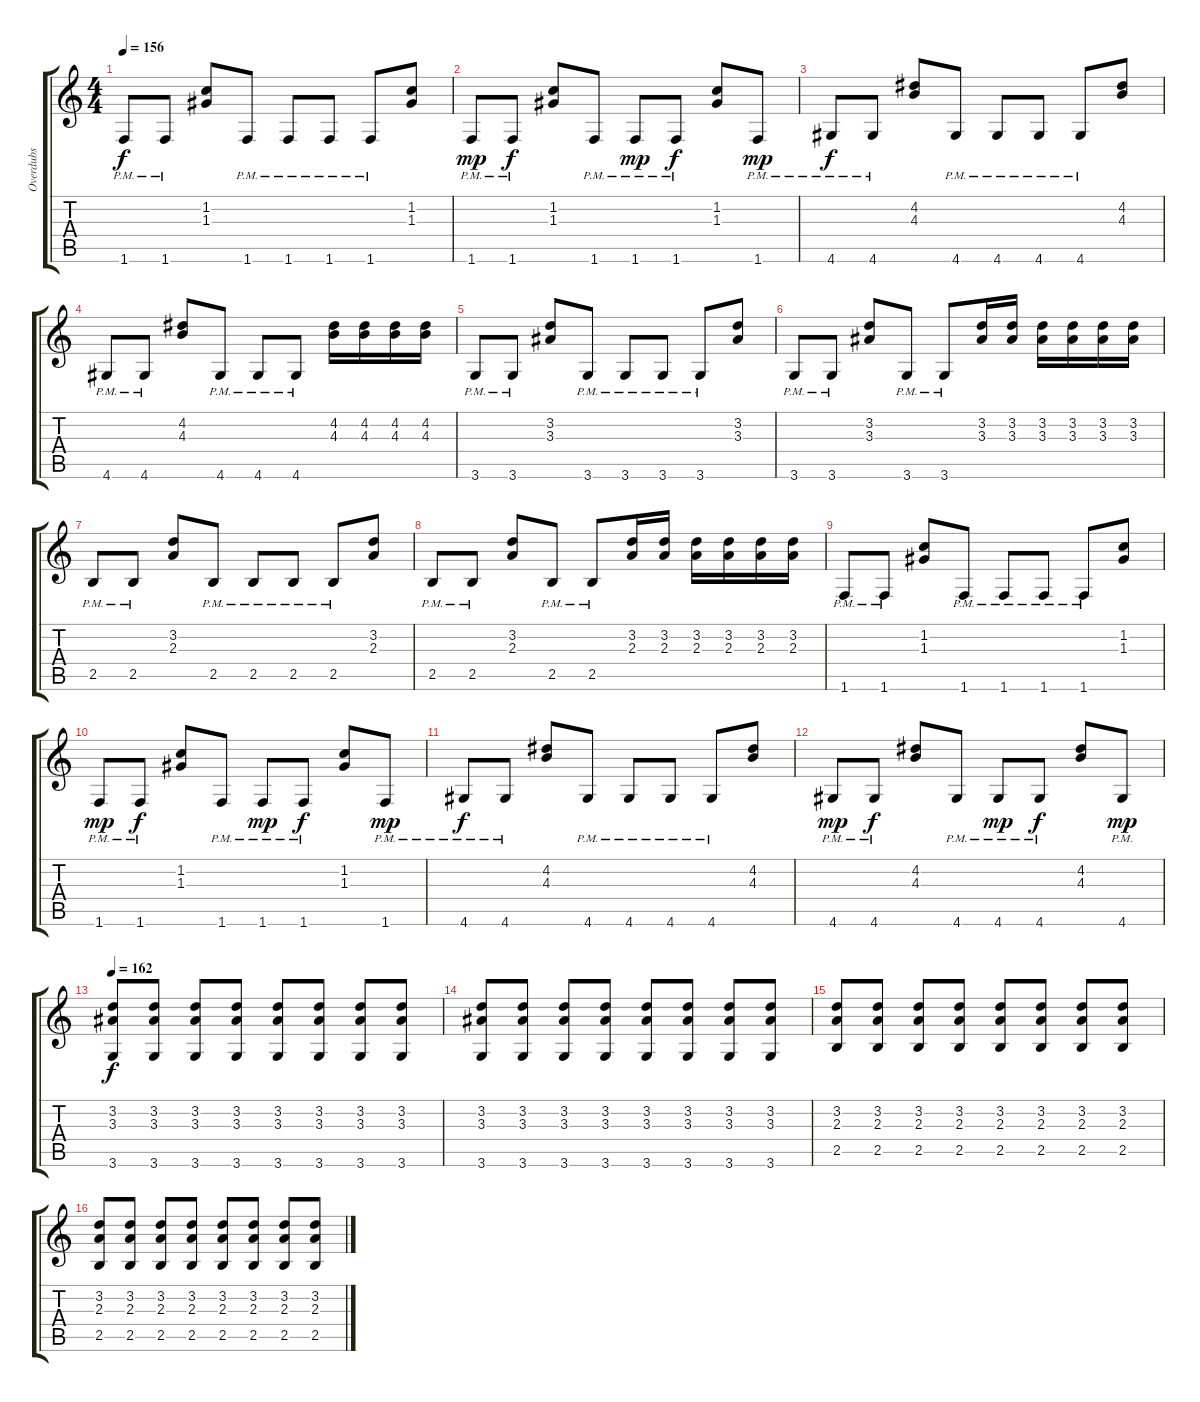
\track ("Overdubs" "Overdubs") {instrument overdrivenguitar}
\staff {score tabs}
\tuning (E4 B3 G3 D3 A2 E2) {hide}
\ts (4 4)
\tempo 156
\clef g2
\ks c
1.6{pm}.8{dy f} 1.6{pm}.8 (1.2 1.3).8 1.6{pm}.8 1.6{pm}.8 1.6{pm}.8 1.6{pm}.8 (1.2 1.3).8 |
1.6{pm}.8{dy mp} 1.6{pm}.8{dy f} (1.2 1.3).8 1.6{pm}.8 1.6{pm}.8{dy mp} 1.6{pm}.8{dy f} (1.2 1.3).8 1.6{pm}.8{dy mp} |
4.6{pm}.8{dy f} 4.6{pm}.8 (4.2 4.3).8 4.6{pm}.8 4.6{pm}.8 4.6{pm}.8 4.6{pm}.8 (4.2 4.3).8 |
4.6{pm}.8 4.6{pm}.8 (4.2 4.3).8 4.6{pm}.8 4.6{pm}.8 4.6{pm}.8 (4.2 4.3).16 (4.2 4.3).16 (4.2 4.3).16 (4.2 4.3).16 |
3.6{pm}.8 3.6{pm}.8 (3.2 3.3).8 3.6{pm}.8 3.6{pm}.8 3.6{pm}.8 3.6{pm}.8 (3.2 3.3).8 |
3.6{pm}.8 3.6{pm}.8 (3.2 3.3).8 3.6{pm}.8 3.6{pm}.8 (3.2 3.3).16 (3.2 3.3).16 (3.2 3.3).16 (3.2 3.3).16 (3.2 3.3).16 (3.2 3.3).16 |
2.5{pm}.8 2.5{pm}.8 (3.2 2.3).8 2.5{pm}.8 2.5{pm}.8 2.5{pm}.8 2.5{pm}.8 (3.2 2.3).8 |
2.5{pm}.8 2.5{pm}.8 (3.2 2.3).8 2.5{pm}.8 2.5{pm}.8 (3.2 2.3).16 (3.2 2.3).16 (3.2 2.3).16 (3.2 2.3).16 (3.2 2.3).16 (3.2 2.3).16 |
1.6{pm}.8 1.6{pm}.8 (1.2 1.3).8 1.6{pm}.8 1.6{pm}.8 1.6{pm}.8 1.6{pm}.8 (1.2 1.3).8 |
1.6{pm}.8{dy mp} 1.6{pm}.8{dy f} (1.2 1.3).8 1.6{pm}.8 1.6{pm}.8{dy mp} 1.6{pm}.8{dy f} (1.2 1.3).8 1.6{pm}.8{dy mp} |
4.6{pm}.8{dy f} 4.6{pm}.8 (4.2 4.3).8 4.6{pm}.8 4.6{pm}.8 4.6{pm}.8 4.6{pm}.8 (4.2 4.3).8 |
4.6{pm}.8{dy mp} 4.6{pm}.8{dy f} (4.2 4.3).8 4.6{pm}.8 4.6{pm}.8{dy mp} 4.6{pm}.8{dy f} (4.2 4.3).8 4.6{pm}.8{dy mp} |
\tempo 162
(3.2 3.3 3.6).8{dy f} (3.2 3.3 3.6).8 (3.2 3.3 3.6).8 (3.2 3.3 3.6).8 (3.2 3.3 3.6).8 (3.2 3.3 3.6).8 (3.2 3.3 3.6).8 (3.2 3.3 3.6).8 |
(3.2 3.3 3.6).8 (3.2 3.3 3.6).8 (3.2 3.3 3.6).8 (3.2 3.3 3.6).8 (3.2 3.3 3.6).8 (3.2 3.3 3.6).8 (3.2 3.3 3.6).8 (3.2 3.3 3.6).8 |
(3.2 2.3 2.5).8 (3.2 2.3 2.5).8 (3.2 2.3 2.5).8 (3.2 2.3 2.5).8 (3.2 2.3 2.5).8 (3.2 2.3 2.5).8 (3.2 2.3 2.5).8 (3.2 2.3 2.5).8 |
(3.2 2.3 2.5).8 (3.2 2.3 2.5).8 (3.2 2.3 2.5).8 (3.2 2.3 2.5).8 (3.2 2.3 2.5).8 (3.2 2.3 2.5).8 (3.2 2.3 2.5).8 (3.2 2.3 2.5).8
